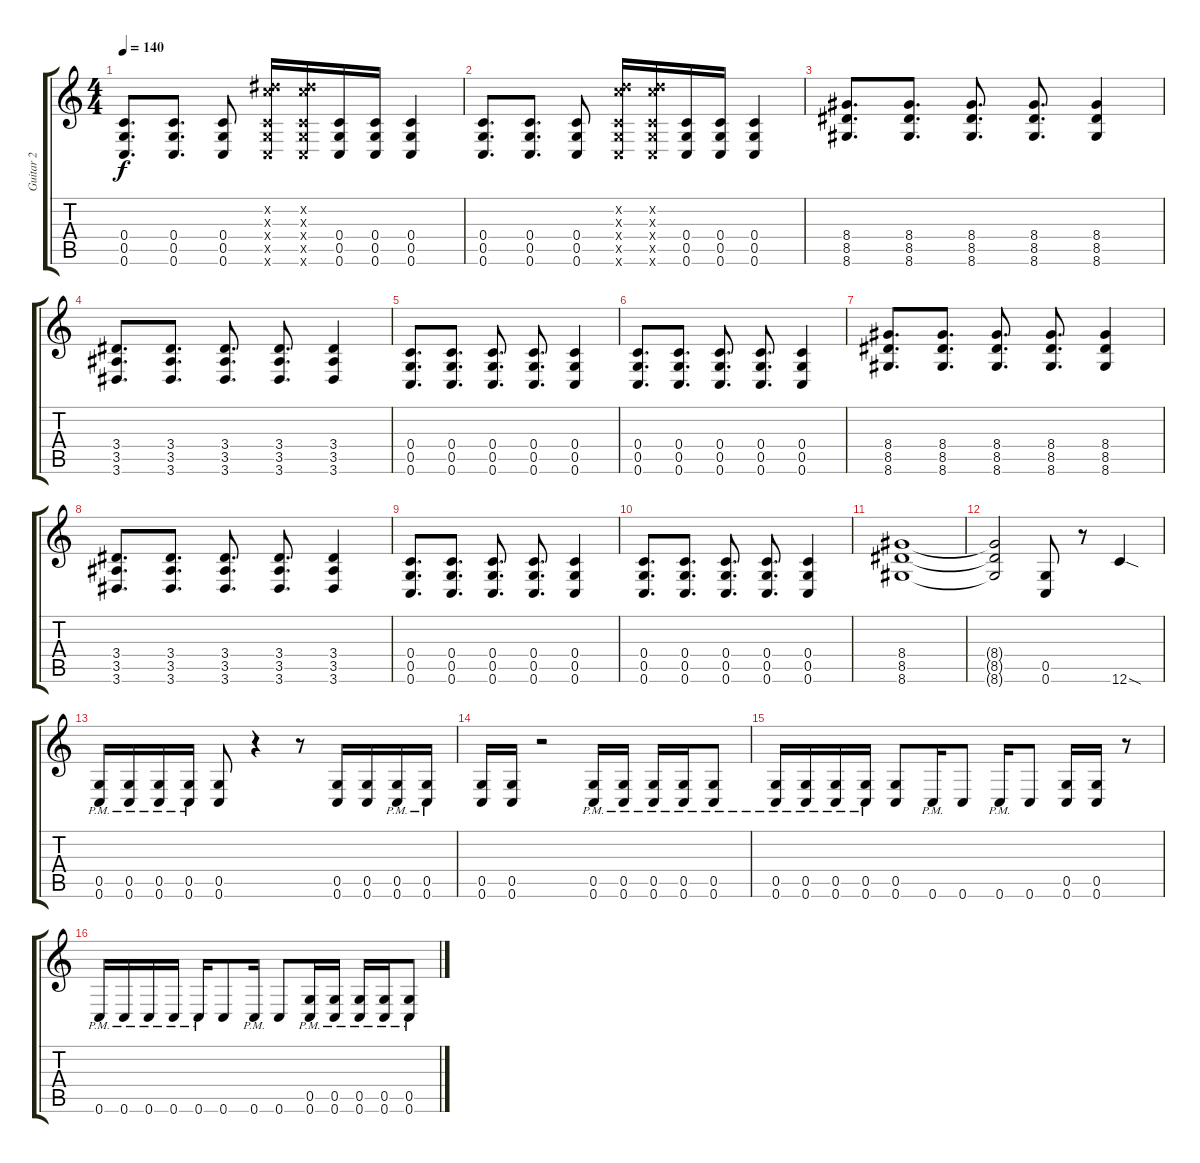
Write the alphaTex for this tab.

\track ("Guitar 2" "Guitar 2") {instrument distortionguitar}
\staff {score tabs}
\tuning (D4 A3 F3 C3 G2 C2) {hide}
\ts (4 4)
\tempo 140
\clef g2
\ks c
(0.4 0.5 0.6).8{d dy f} (0.4 0.5 0.6).8{d} (0.4 0.5 0.6).8 (6.2{x} 7.3{x} 0.4{x} 0.5{x} 0.6{x}).16 (6.2{x} 7.3{x} 0.4{x} 0.5{x} 0.6{x}).16 (0.4 0.5 0.6).16 (0.4 0.5 0.6).16 (0.4 0.5 0.6).4 |
(0.4 0.5 0.6).8{d} (0.4 0.5 0.6).8{d} (0.4 0.5 0.6).8 (5.2{x} 7.3{x} 0.4{x} 0.5{x} 0.6{x}).16 (5.2{x} 7.3{x} 0.4{x} 0.5{x} 0.6{x}).16 (0.4 0.5 0.6).16 (0.4 0.5 0.6).16 (0.4 0.5 0.6).4 |
(8.4 8.5 8.6).8{d} (8.4 8.5 8.6).8{d} (8.4 8.5 8.6).8{d} (8.4 8.5 8.6).8{d} (8.4 8.5 8.6).4 |
(3.4 3.5 3.6).8{d} (3.4 3.5 3.6).8{d} (3.4 3.5 3.6).8{d} (3.4 3.5 3.6).8{d} (3.4 3.5 3.6).4 |
(0.4 0.5 0.6).8{d} (0.4 0.5 0.6).8{d} (0.4 0.5 0.6).8{d} (0.4 0.5 0.6).8{d} (0.4 0.5 0.6).4 |
(0.4 0.5 0.6).8{d} (0.4 0.5 0.6).8{d} (0.4 0.5 0.6).8{d} (0.4 0.5 0.6).8{d} (0.4 0.5 0.6).4 |
(8.4 8.5 8.6).8{d} (8.4 8.5 8.6).8{d} (8.4 8.5 8.6).8{d} (8.4 8.5 8.6).8{d} (8.4 8.5 8.6).4 |
(3.4 3.5 3.6).8{d} (3.4 3.5 3.6).8{d} (3.4 3.5 3.6).8{d} (3.4 3.5 3.6).8{d} (3.4 3.5 3.6).4 |
(0.4 0.5 0.6).8{d} (0.4 0.5 0.6).8{d} (0.4 0.5 0.6).8{d} (0.4 0.5 0.6).8{d} (0.4 0.5 0.6).4 |
(0.4 0.5 0.6).8{d} (0.4 0.5 0.6).8{d} (0.4 0.5 0.6).8{d} (0.4 0.5 0.6).8{d} (0.4 0.5 0.6).4 |
(8.4 8.5 8.6).1 |
(8.4{t} 8.5{t} 8.6{t}).2 (0.5 0.6).8 r.8 12.6{sod}.4 |
(0.5{pm} 0.6{pm}).16 (0.5{pm} 0.6{pm}).16 (0.5{pm} 0.6{pm}).16 (0.5{pm} 0.6{pm}).16 (0.5 0.6).8 r.4 r.8 (0.5 0.6).16 (0.5 0.6).16 (0.5{pm} 0.6{pm}).16 (0.5{pm} 0.6{pm}).16 |
(0.5 0.6).16 (0.5 0.6).16 r.2 (0.5{pm} 0.6{pm}).16 (0.5{pm} 0.6{pm}).16 (0.5{pm} 0.6{pm}).16 (0.5{pm} 0.6{pm}).16 (0.5{pm} 0.6{pm}).8 |
(0.5{pm} 0.6{pm}).16 (0.5{pm} 0.6{pm}).16 (0.5{pm} 0.6{pm}).16 (0.5{pm} 0.6{pm}).16 (0.5 0.6).8 0.6{pm}.16 0.6.8 0.6{pm}.16 0.6.8 (0.5 0.6).16 (0.5 0.6).16 r.8 |
0.6{pm}.16 0.6{pm}.16 0.6{pm}.16 0.6{pm}.16 0.6{pm}.16 0.6.8 0.6{pm}.16 0.6.8 (0.5{pm} 0.6{pm}).16 (0.5{pm} 0.6{pm}).16 (0.5{pm} 0.6{pm}).16 (0.5{pm} 0.6{pm}).16 (0.5{pm} 0.6{pm}).8
